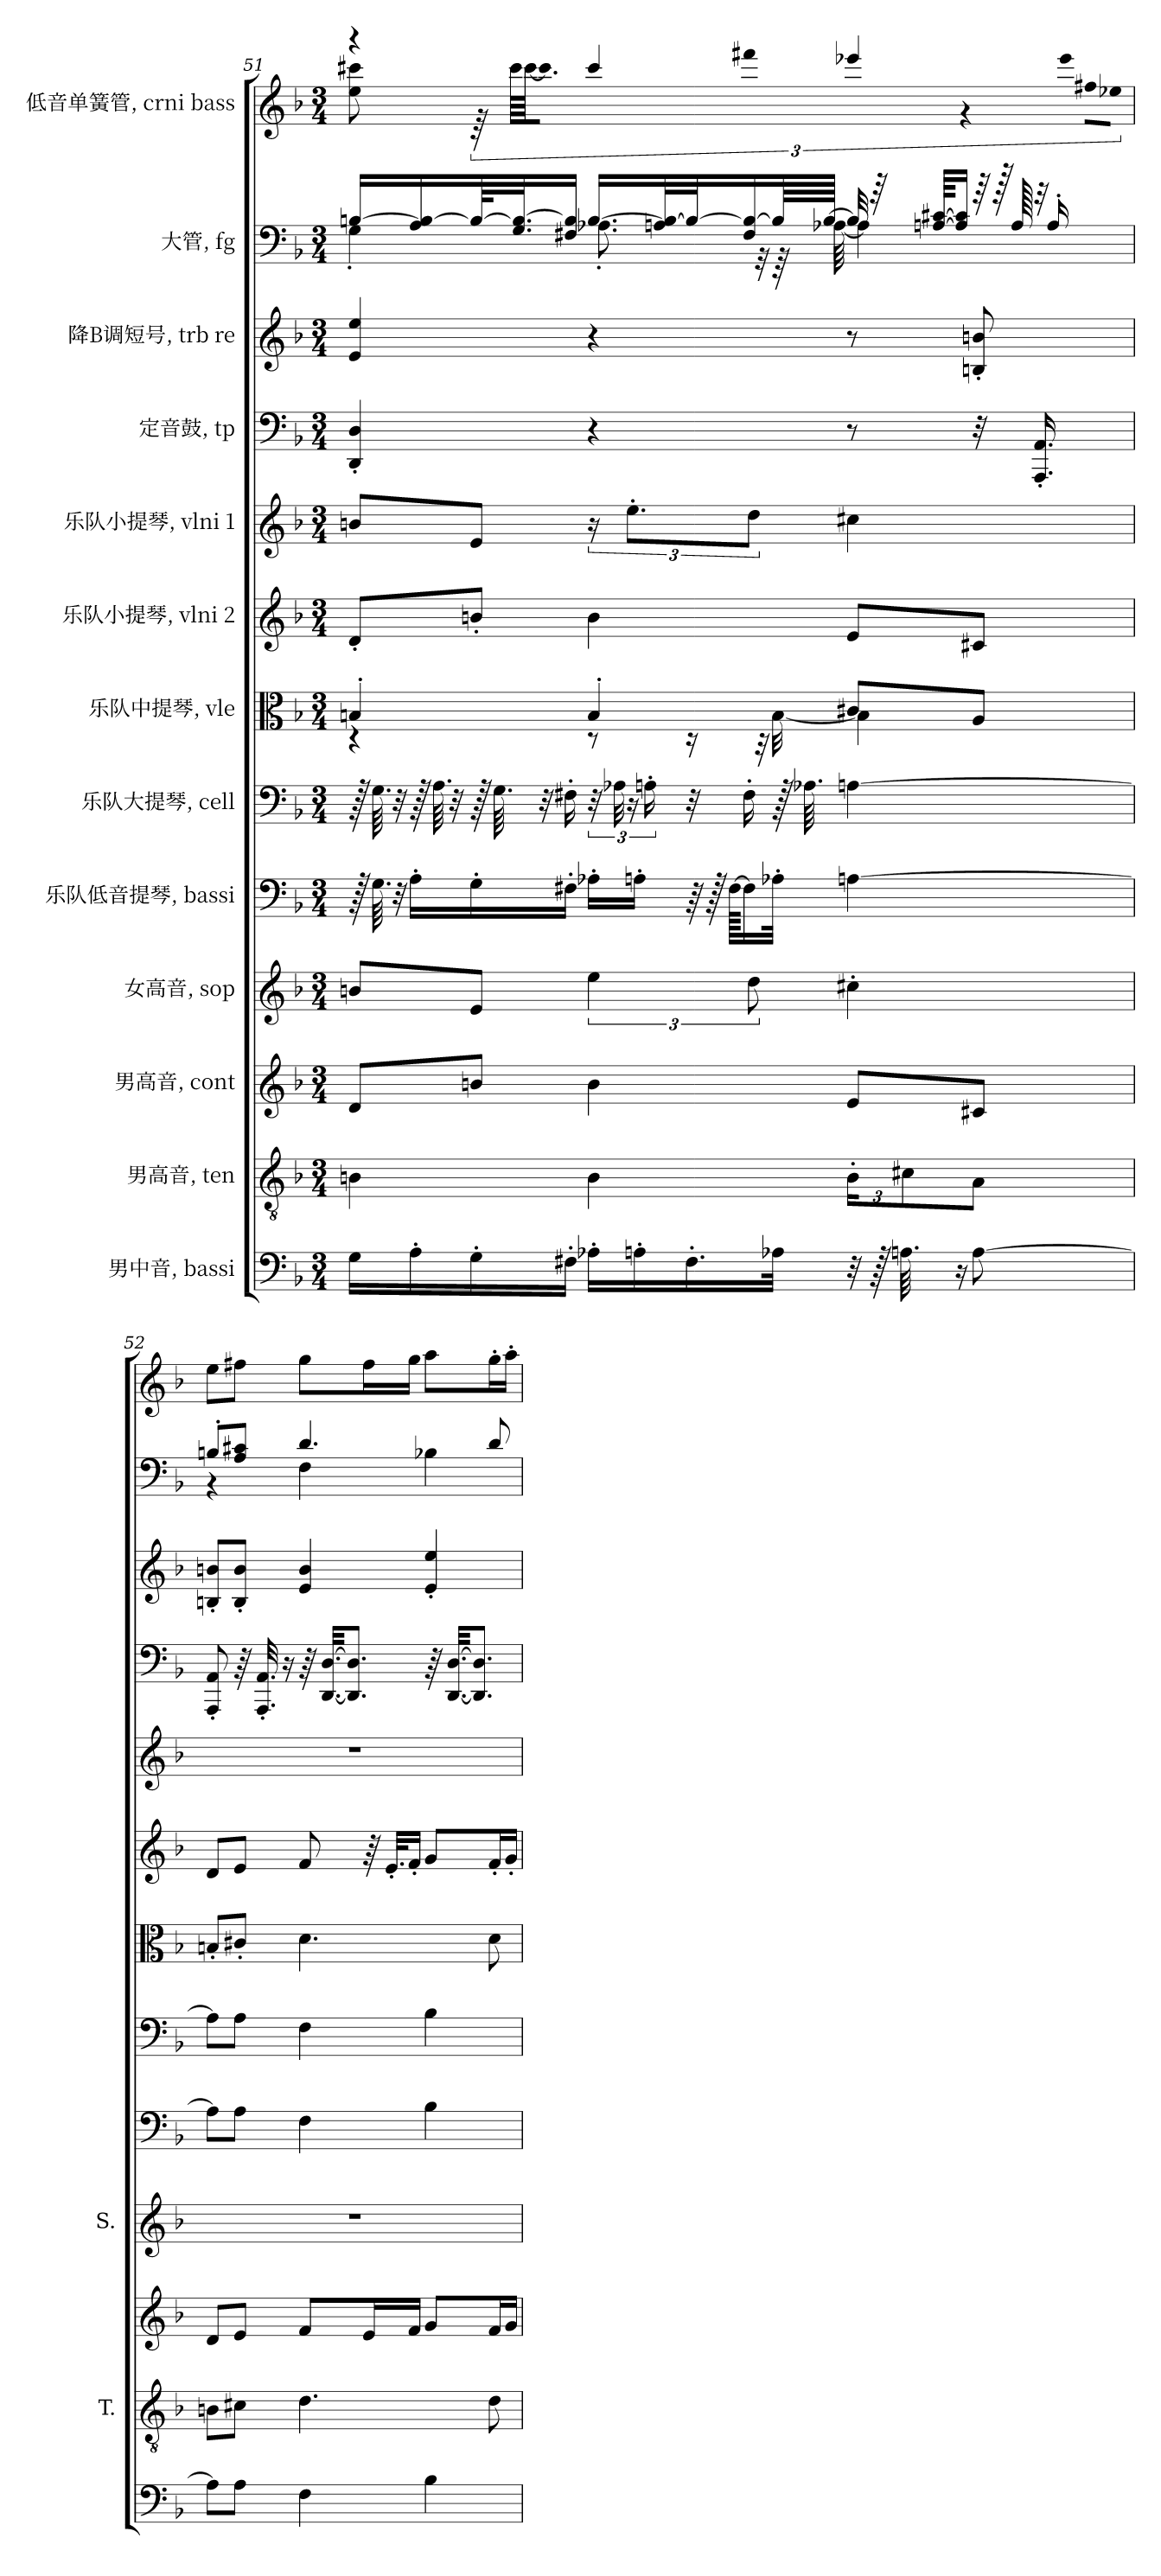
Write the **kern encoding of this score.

**kern	**kern	**kern	**kern	**kern	**kern	**kern	**kern	**kern	**kern	**kern	**kern	**kern
*part13	*part12	*part11	*part10	*part9	*part8	*part7	*part6	*part5	*part4	*part3	*part2	*part1
*staff13	*staff12	*staff11	*staff10	*staff9	*staff8	*staff7	*staff6	*staff5	*staff4	*staff3	*staff2	*staff1
*I"男中音, bassi	*I"男高音, ten	*I"男高音, cont	*I"女高音, sop	*I"乐队低音提琴, bassi	*I"乐队大提琴, cell	*I"乐队中提琴, vle	*I"乐队小提琴, vlni 2	*I"乐队小提琴, vlni 1	*I"定音鼓, tp	*I"降B调短号, trb re	*I"大管, fg	*I"低音单簧管, crni bass
*	*I'T.	*	*I'S.	*	*	*	*	*	*	*	*	*
!!LO:PB:g=z
*clefF4	*clefGv2	*clefG2	*clefG2	*clefF4	*clefF4	*clefC3	*clefG2	*clefG2	*clefF4	*clefG2	*clefF4	*clefG2
*	*	*	*	*ITrd7c12	*	*	*	*	*	*ITrd1c2	*	*ITrd1c2
*k[b-]	*k[b-]	*k[b-]	*k[b-]	*k[b-]	*k[b-]	*k[b-]	*k[b-]	*k[b-]	*k[b-]	*k[b-e-a-]	*k[b-]	*k[b-e-a-]
*M3/4	*M3/4	*M3/4	*M3/4	*M3/4	*M3/4	*M3/4	*M3/4	*M3/4	*M3/4	*M3/4	*M3/4	*M3/4
=51	=51	=51	=51	=51	=51	=51	=51	=51	=51	=51	=51	=51
*	*	*	*	*	*	*^	*	*	*	*	*^	*^
16G\LL	4Bn\	8d/L	8bn/L	128r	128r	4Bn'/	4r	8d'/L	8bn/L	4DD/' 4D/'	4d/ 4dd/	[16Bn/LL	4G'\	4r	8dd\ 8bbn\
.	.	.	.	64.GG\	64.G\	.	.	.	.	.	.	.	.	.	.
.	.	.	.	32r	32r	.	.	.	.	.	.	.	.	.	.
16A'\	.	.	.	16AA'\LL	128r	.	.	.	.	.	.	16A/ 16B/_	.	.	.
.	.	.	.	.	64.A\	.	.	.	.	.	.	.	.	.	.
.	.	.	.	.	32r	.	.	.	.	.	.	.	.	.	.
16G'\	.	8bn/J	8e/J	16GG'\	128r	.	.	8bn'/J	8e/J	.	.	64B/KL_	.	.	96r
.	.	.	.	.	64.G\	.	.	.	.	.	.	.	.	.	.
.	.	.	.	.	.	.	.	.	.	.	.	.	.	.	96bb\LLLL
.	.	.	.	.	.	.	.	.	.	.	.	32.G/ 32.B/_J	.	.	.
.	.	.	.	.	.	.	.	.	.	.	.	.	.	.	[96bb\JJ
.	.	.	.	.	32r	.	.	.	.	.	.	.	.	.	16.bb\JJ]
16F#X'\JJ	.	.	.	16FF#X'\JJ	16F#X'\	.	.	.	.	.	.	16F#X/ 16B/]JJ	.	.	.
16A-X'\LL	4B\	4b\	6ee\	16AA-X'\LL	48r	4B'/	8r	4b\	24r	4r	4r	[16.B/LL	8.A-X'\	4bb/	8eeen\
.	.	.	.	.	48A-X\	.	.	.	.	.	.	.	.	.	.
.	.	.	.	.	24r	.	.	.	12.ee'\L	.	.	.	.	.	.
16An'\	.	.	.	16AAn'\JJ	.	.	.	.	.	.	.	.	.	.	.
.	.	.	.	.	24An'\	.	.	.	.	.	.	.	.	.	.
.	.	.	.	.	.	.	.	.	.	.	.	32An/ 32B/_L	.	.	.
16.F#'\	.	.	.	64r	32r	.	16r	.	.	.	.	32B/J_	.	.	16r
.	.	.	.	128r	.	.	.	.	.	.	.	.	.	.	.
.	.	.	.	[128FF#\KKKLL	.	.	.	.	.	.	.	.	.	.	.
.	.	.	.	16FF#\]	16F#'\	.	.	.	.	.	.	16F#/ 16B/_	.	.	.
.	.	.	12dd\	.	.	.	.	.	12dd\J	.	.	.	.	.	.
.	.	.	.	.	.	.	32r	.	.	.	.	.	32r	.	16ddd\
32A-X\JJk	.	.	.	32AA-X'\JJk	128r	.	[32B\	.	.	.	.	64B/LL]	64r	.	.
.	.	.	.	.	64.A-X\	.	.	.	.	.	.	.	.	.	.
.	.	.	.	.	.	.	.	.	.	.	.	[64B/JJJJ	[64A-X\	.	.
*	*Xbrackettup	*	*	*	*	*	*	*	*	*	*	*	*	*	*
32r	24B'\KL	8e/L	4cc#X'\	[4AAn\	[4An\	8c#X/L	4B\]	8e/L	4cc#X\	8r	8r	32B/]	4A-\]	4ddd-X/	8een\L
128r	.	.	.	.	.	.	.	.	.	.	.	64r	.	.	.
64.An\	.	.	.	.	.	.	.	.	.	.	.	.	.	.	.
.	12c#X\	.	.	.	.	.	.	.	.	.	.	.	.	.	.
.	.	.	.	.	.	.	.	.	.	.	.	[64An/ [64c#X/KKLL	.	.	.
16r	.	.	.	.	.	.	.	.	.	.	.	16A/] 16c#/]JJ	.	.	.
[8A\	8A\J	8c#X/J	.	.	.	8A/J	.	8c#X/J	.	32r	8An/' 8an/'	64r	.	.	8dd-X\J
.	.	.	.	.	.	.	.	.	.	.	.	128r	.	.	.
.	.	.	.	.	.	.	.	.	.	.	.	128A/	.	.	.
.	.	.	.	.	.	.	.	.	.	16.AAA/' 16.AA/'	.	32r	.	.	.
.	.	.	.	.	.	.	.	.	.	.	.	16A'/	.	.	.
*	*	*	*	*	*	*v	*v	*	*	*	*	*	*	*v	*v
!!LO:PB:g=z
=52	=52	=52	=52	=52	=52	=52	=52	=52	=52	=52	=52	=52	=52
8A\L]	8Bn\L	8d/L	2.r	8AA\L]	8A\L]	8Bn'/L	8d/L	2.r	8AAA/' 8AA/'	8An/' 8an/'L	8Bn'/L	4r	8dd\L
8A\J	8c#X\J	8e/J	.	8AA\J	8A\J	8c#X'/J	8e/J	.	64r	8A/' 8a/'J	8A/ 8c#X/J	.	8een\J
.	.	.	.	.	.	.	.	.	32.AAA/' 32.AA/'	.	.	.	.
.	.	.	.	.	.	.	.	.	16r	.	.	.	.
4F\	4.d\	8f/L	.	4FF\	4F\	4.d\	8f/	.	64r	4d/ 4a/	4.d/	4F\	8ff\L
.	.	.	.	.	.	.	.	.	[32.DD/ [32.D/KKL	.	.	.	.
.	.	.	.	.	.	.	.	.	8.DD/] 8.D/]J	.	.	.	.
.	.	16e/L	.	.	.	.	64r	.	.	.	.	.	16ee\L
.	.	.	.	.	.	.	32.e'/KLL	.	.	.	.	.	.
.	.	16f/JJ	.	.	.	.	16f'/JJ	.	.	.	.	.	16ff\JJ
4B-\	.	8g/L	.	4BB-\	4B-\	.	8g/L	.	64r	4d/' 4dd/'	.	4B-X\	8gg\L
.	.	.	.	.	.	.	.	.	[32.DD/ [32.D/KKL	.	.	.	.
.	.	.	.	.	.	.	.	.	8.DD/] 8.D/]J	.	.	.	.
.	8d\	16f/L	.	.	.	8d\	16f'/L	.	.	.	8d/	.	16ff'\L
.	.	16g/JJ	.	.	.	.	16g'/JJ	.	.	.	.	.	16gg'\JJ
*	*	*	*	*	*	*	*	*	*	*	*v	*v	*
=	=	=	=	=	=	=	=	=	=	=	=	=
*-	*-	*-	*-	*-	*-	*-	*-	*-	*-	*-	*-	*-
